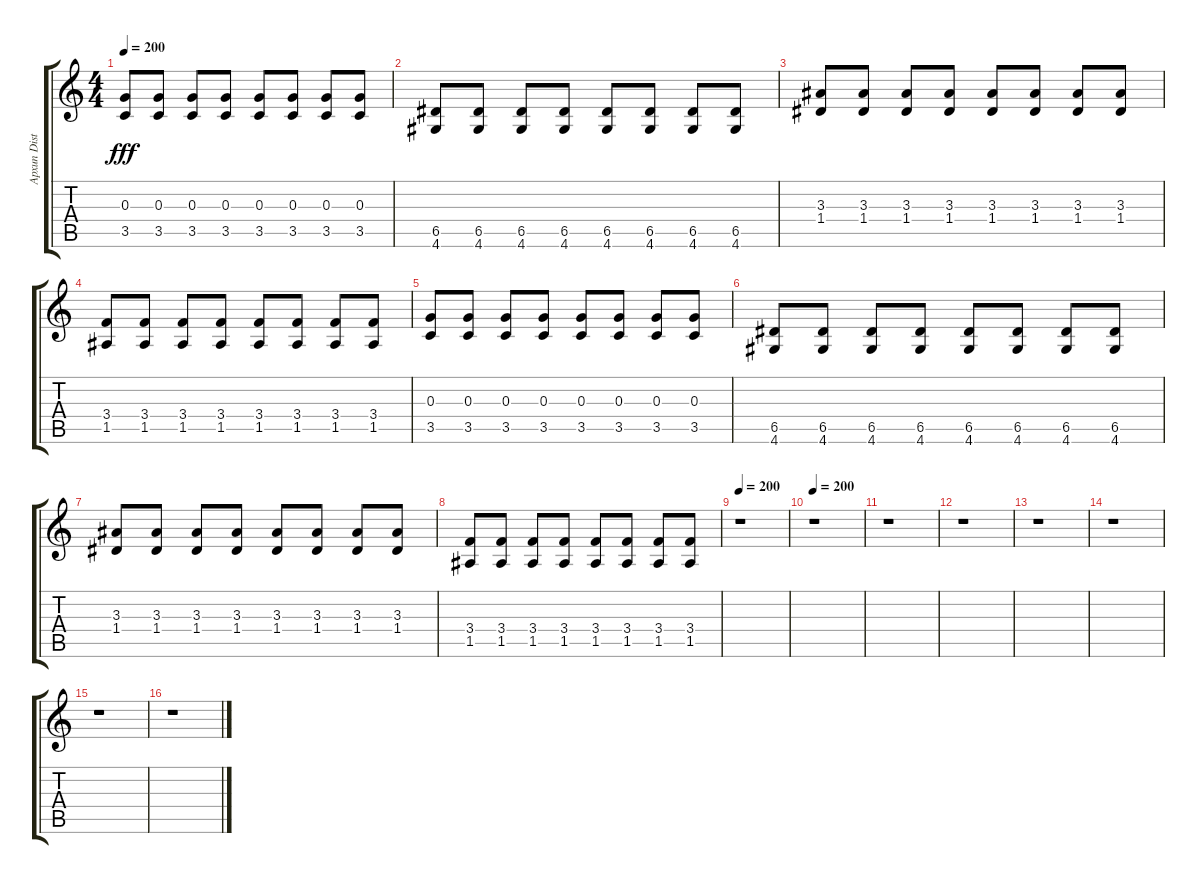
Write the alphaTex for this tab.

\track ("Архип Distr" "Архип Dist") {instrument distortionguitar}
\staff {score tabs}
\tuning (E4 B3 G3 D3 A2 E2) {hide}
\ts (4 4)
\tempo 200
\clef g2
\ks c
(0.3 3.5).8{dy fff} (0.3 3.5).8 (0.3 3.5).8 (0.3 3.5).8 (0.3 3.5).8 (0.3 3.5).8 (0.3 3.5).8 (0.3 3.5).8 |
(6.5 4.6).8 (6.5 4.6).8 (6.5 4.6).8 (6.5 4.6).8 (6.5 4.6).8 (6.5 4.6).8 (6.5 4.6).8 (6.5 4.6).8 |
(3.3 1.4).8 (3.3 1.4).8 (3.3 1.4).8 (3.3 1.4).8 (3.3 1.4).8 (3.3 1.4).8 (3.3 1.4).8 (3.3 1.4).8 |
(3.4 1.5).8 (3.4 1.5).8 (3.4 1.5).8 (3.4 1.5).8 (3.4 1.5).8 (3.4 1.5).8 (3.4 1.5).8 (3.4 1.5).8 |
(0.3 3.5).8 (0.3 3.5).8 (0.3 3.5).8 (0.3 3.5).8 (0.3 3.5).8 (0.3 3.5).8 (0.3 3.5).8 (0.3 3.5).8 |
(6.5 4.6).8 (6.5 4.6).8 (6.5 4.6).8 (6.5 4.6).8 (6.5 4.6).8 (6.5 4.6).8 (6.5 4.6).8 (6.5 4.6).8 |
(3.3 1.4).8 (3.3 1.4).8 (3.3 1.4).8 (3.3 1.4).8 (3.3 1.4).8 (3.3 1.4).8 (3.3 1.4).8 (3.3 1.4).8 |
(3.4 1.5).8 (3.4 1.5).8 (3.4 1.5).8 (3.4 1.5).8 (3.4 1.5).8 (3.4 1.5).8 (3.4 1.5).8 (3.4 1.5).8 |
\tempo 200
r.1 |
\tempo 200
r.1 |
r.1 |
r.1 |
r.1 |
r.1 |
r.1 |
r.1
